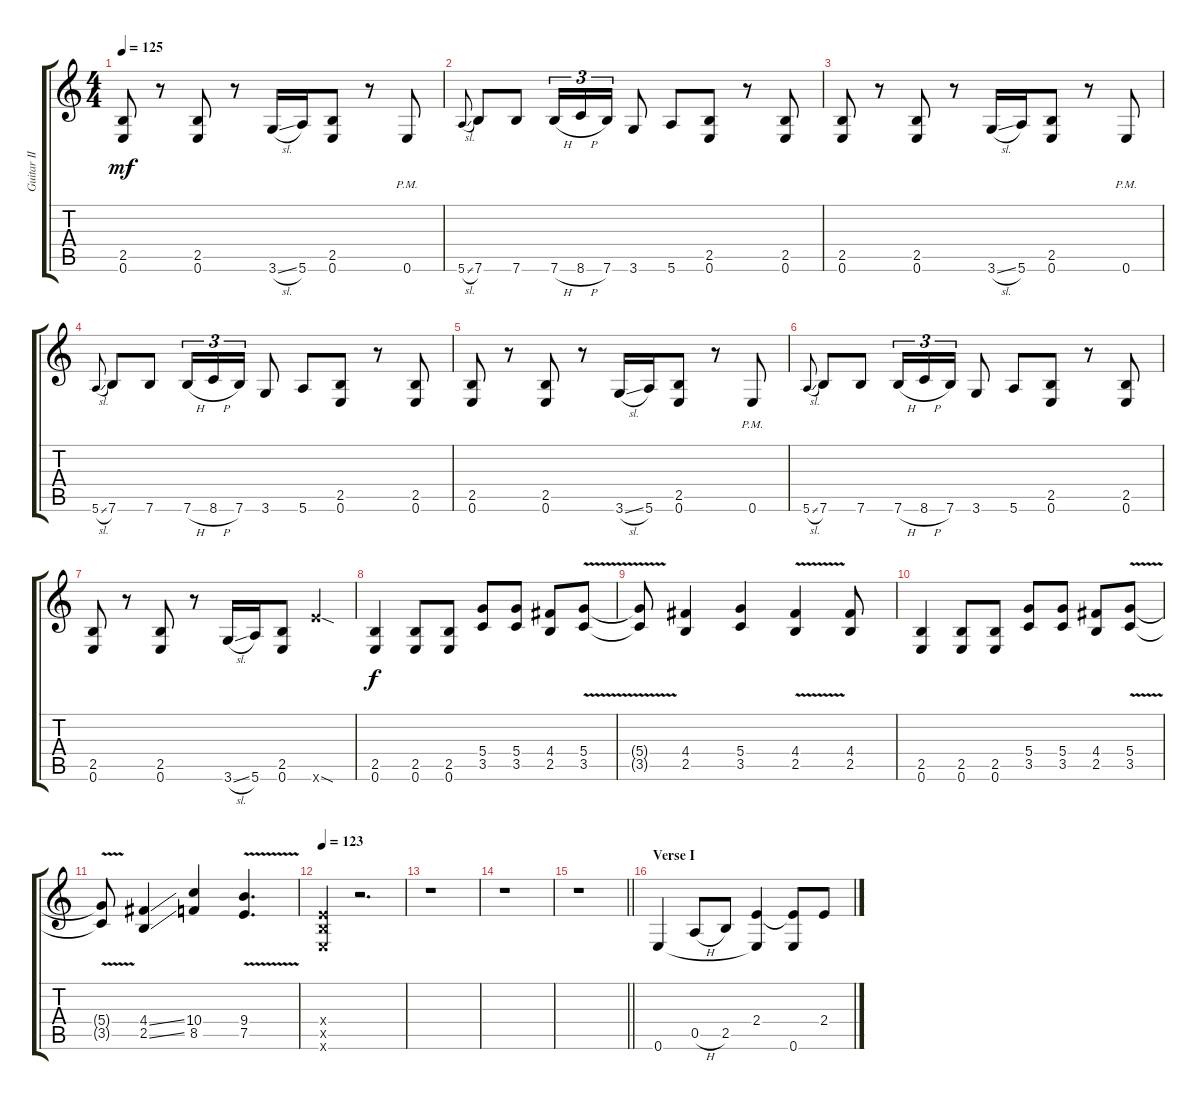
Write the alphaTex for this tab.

\track ("Guitar II" "Guitar II") {instrument overdrivenguitar}
\staff {score tabs}
\tuning (E4 B3 G3 D3 A2 E2) {hide}
\ts (4 4)
\tempo 125
\clef g2
\ks c
(2.5 0.6).8{dy mf} r.8 (2.5 0.6).8 r.8 3.6{sl}.16 5.6.16 (2.5 0.6).8 r.8 0.6{pm}.8 |
5.6{sl}.8{gr onbeat} 7.6.8 7.6.8 7.6{h}.16{tu (3 2)} 8.6{h}.16{tu (3 2)} 7.6.16{tu (3 2)} 3.6.8 5.6.8 (2.5 0.6).8 r.8 (2.5 0.6).8 |
(2.5 0.6).8 r.8 (2.5 0.6).8 r.8 3.6{sl}.16 5.6.16 (2.5 0.6).8 r.8 0.6{pm}.8 |
5.6{sl}.8{gr onbeat} 7.6.8 7.6.8 7.6{h}.16{tu (3 2)} 8.6{h}.16{tu (3 2)} 7.6.16{tu (3 2)} 3.6.8 5.6.8 (2.5 0.6).8 r.8 (2.5 0.6).8 |
(2.5 0.6).8 r.8 (2.5 0.6).8 r.8 3.6{sl}.16 5.6.16 (2.5 0.6).8 r.8 0.6{pm}.8 |
5.6{sl}.8{gr onbeat} 7.6.8 7.6.8 7.6{h}.16{tu (3 2)} 8.6{h}.16{tu (3 2)} 7.6.16{tu (3 2)} 3.6.8 5.6.8 (2.5 0.6).8 r.8 (2.5 0.6).8 |
(2.5 0.6).8 r.8 (2.5 0.6).8 r.8 3.6{sl}.16 5.6.16 (2.5 0.6).8 12.6{sod x}.4 |
(2.5 0.6).4{dy f} (2.5 0.6).8 (2.5 0.6).8 (5.4 3.5).8 (5.4 3.5).8 (4.4 2.5).8 (5.4{v} 3.5{v}).8 |
(5.4{t} 3.5{t}).8 (4.4 2.5).4 (5.4 3.5).4 (4.4{v} 2.5{v}).4 (4.4 2.5).8 |
(2.5 0.6).4 (2.5 0.6).8 (2.5 0.6).8 (5.4 3.5).8 (5.4 3.5).8 (4.4 2.5).8 (5.4{v} 3.5{v}).8 |
(5.4{t} 3.5{t}).8 (4.4{ss} 2.5{ss}).4 (10.4 8.5).4 (9.4{v} 7.5{v}).4{d} |
\tempo 123
(2.4{x} 2.5{x} 0.6{x}).4 r.2{d} |
r.1 |
r.1 |
\barLineRight lightlight
r.1 |
\section ("" "Verse I")
0.6.4{volume 16 instrument electricguitarclean} 0.5{h}.8 2.5.8 (2.4 0.6{t}).4 (2.4{t} 0.6).8 2.4.8
